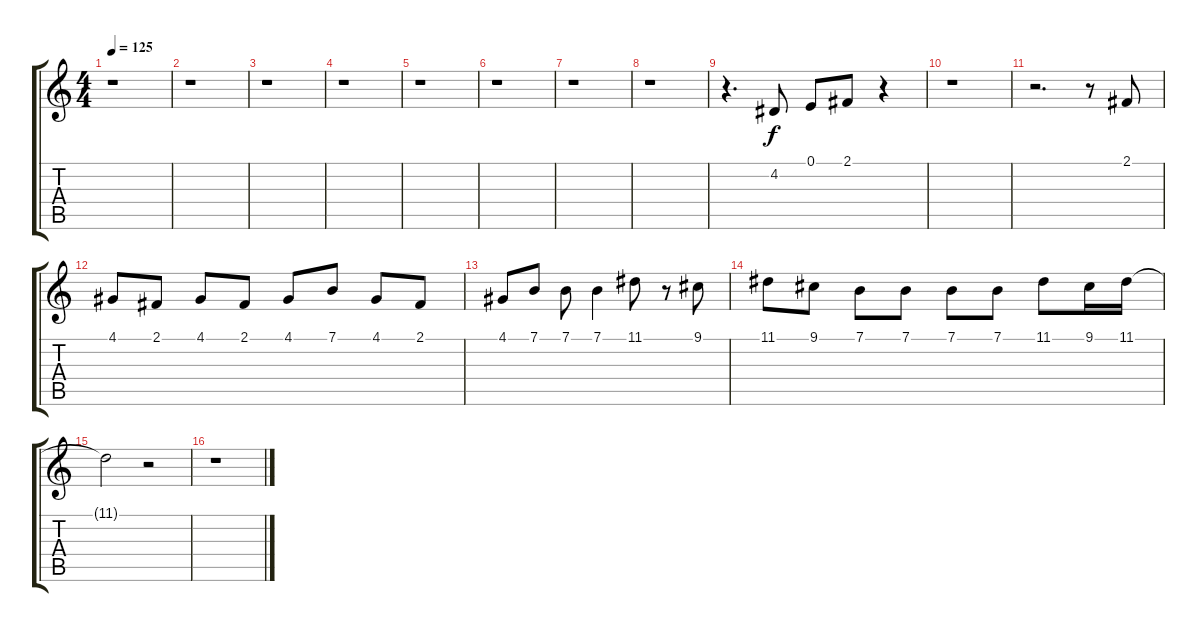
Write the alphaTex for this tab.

\track "" {instrument flute}
\staff {score tabs}
\tuning (E4 B3 G3 D3 A2 E2) {hide}
\ts (4 4)
\tempo 125
\clef g2
\ks c
r.1{dy f} |
r.1 |
r.1 |
r.1 |
r.1 |
r.1 |
r.1 |
r.1 |
r.4{d} 4.2.8 0.1.8 2.1.8 r.4 |
r.1 |
r.2{d} r.8 2.1.8 |
4.1.8 2.1.8 4.1.8 2.1.8 4.1.8 7.1.8 4.1.8 2.1.8 |
4.1.8 7.1.8 7.1.8 7.1.4 11.1.8 r.8 9.1.8 |
11.1.8 9.1.8 7.1.8 7.1.8 7.1.8 7.1.8 11.1.8 9.1.16 11.1.16 |
11.1{t}.2 r.2 |
r.1
